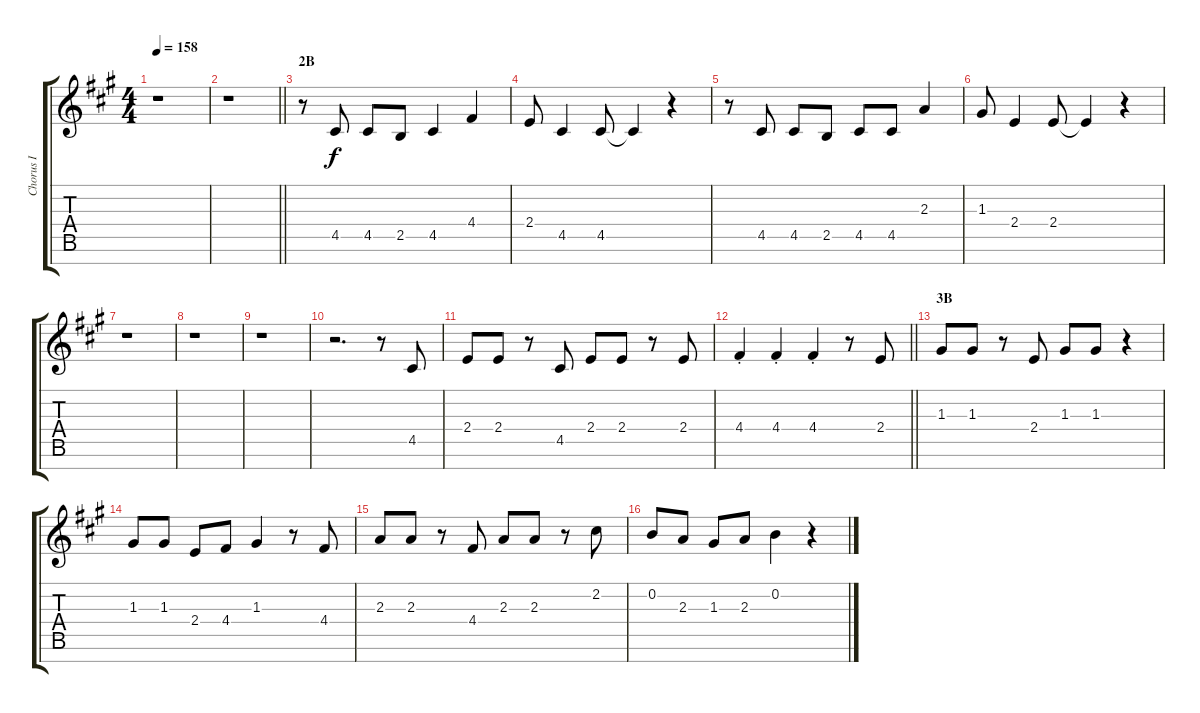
\track ("Chorus I" "Chorus I") {instrument voiceoohs}
\staff {score tabs}
\tuning (E5 B4 G4 D4 A3 E3 B2) {hide}
\ts (4 4)
\tempo 158
\clef g2
\ks a
r.1{dy f} |
\barLineRight lightlight
r.1 |
\section ("" "2B")
r.8 4.5.8 4.5.8 2.5.8 4.5.4 4.4.4 |
2.4.8 4.5.4 4.5.8 4.5{t}.4 r.4 |
r.8 4.5.8 4.5.8 2.5.8 4.5.8 4.5.8 2.3.4 |
1.3.8 2.4.4 2.4.8 2.4{t}.4 r.4 |
r.1 |
r.1 |
r.1 |
r.2{d} r.8 4.5.8 |
2.4.8 2.4.8 r.8 4.5.8 2.4.8 2.4.8 r.8 2.4.8 |
\barLineRight lightlight
4.4{st}.4 4.4{st}.4 4.4{st}.4 r.8 2.4.8 |
\section ("" "3B")
1.3.8 1.3.8 r.8 2.4.8 1.3.8 1.3.8 r.4 |
1.3.8 1.3.8 2.4.8 4.4.8 1.3.4 r.8 4.4.8 |
2.3.8 2.3.8 r.8 4.4.8 2.3.8 2.3.8 r.8 2.2.8 |
0.2.8 2.3.8 1.3.8 2.3.8 0.2.4 r.4
